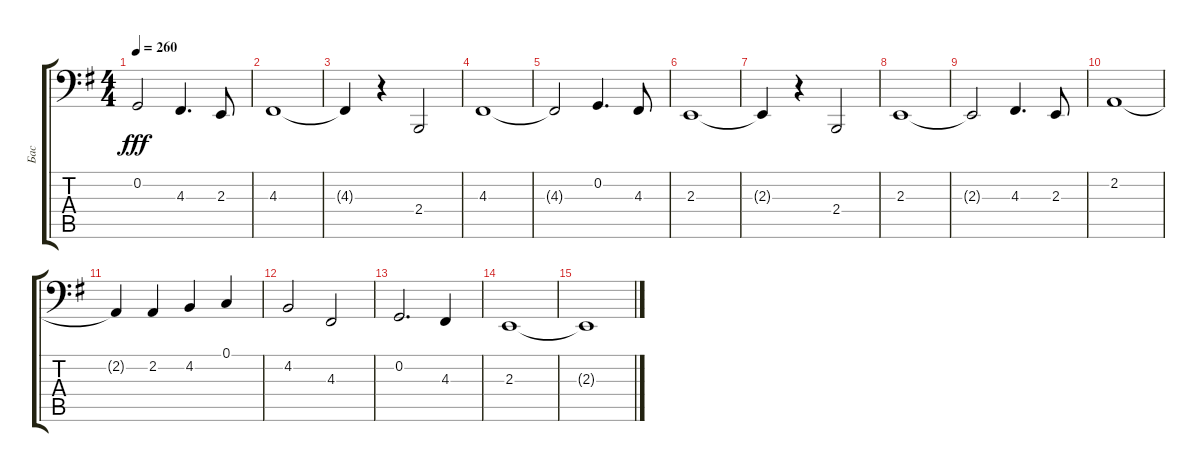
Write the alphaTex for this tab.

\track ("Бас" "Бас") {instrument flute}
\staff {score tabs}
\tuning (C3 G2 D2 A1 E1 B0) {hide}
\ts (4 4)
\tempo 260
\clef f4
\ks g
0.2{t}.2{dy fff} 4.3.4{d} 2.3.8 |
4.3.1 |
4.3{t}.4 r.4 2.4.2 |
4.3.1 |
4.3{t}.2 0.2.4{d} 4.3.8 |
2.3.1 |
2.3{t}.4 r.4 2.4.2 |
2.3.1 |
2.3{t}.2 4.3.4{d} 2.3.8 |
2.2.1 |
2.2{t}.4 2.2.4 4.2.4 0.1.4 |
4.2.2 4.3.2 |
0.2.2{d} 4.3.4 |
2.3.1 |
2.3{t}.1
